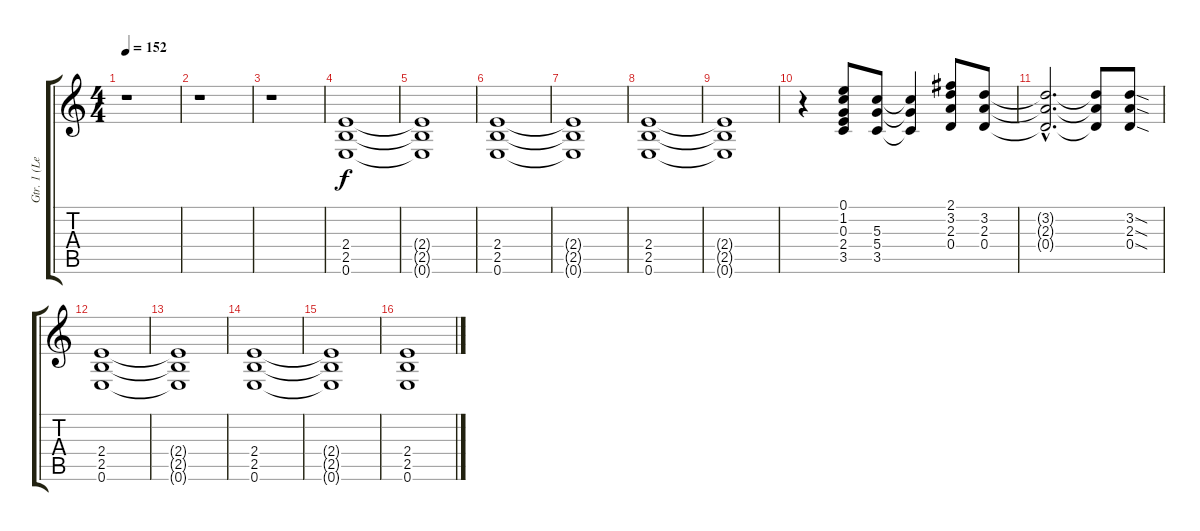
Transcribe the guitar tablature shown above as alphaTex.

\track ("Gtr. 1 (Lead)" "Gtr. 1 (Le") {instrument distortionguitar}
\staff {score tabs}
\tuning (E4 B3 G3 D3 A2 E2) {hide}
\ts (4 4)
\tempo 152
\clef g2
\ks c
r.1{dy f} |
r.1 |
r.1 |
(2.4 2.5 0.6).1 |
(2.4{t} 2.5{t} 0.6{t}).1 |
(2.4 2.5 0.6).1 |
(2.4{t} 2.5{t} 0.6{t}).1 |
(2.4 2.5 0.6).1 |
(2.4{t} 2.5{t} 0.6{t}).1 |
r.4 (0.1 1.2 0.3 2.4 3.5).8 (5.3 5.4 3.5).8 (5.3{t} 5.4{t} 3.5{t}).4 (2.1 3.2 2.3 0.4).8 (3.2 2.3 0.4).8 |
(3.2{hac t} 2.3{hac t} 0.4{hac t}).2{d} (3.2{t} 2.3{t} 0.4{t}).8 (3.2{sod} 2.3{sod} 0.4{sod}).8 |
(2.4 2.5 0.6).1 |
(2.4{t} 2.5{t} 0.6{t}).1 |
(2.4 2.5 0.6).1 |
(2.4{t} 2.5{t} 0.6{t}).1 |
(2.4 2.5 0.6).1
